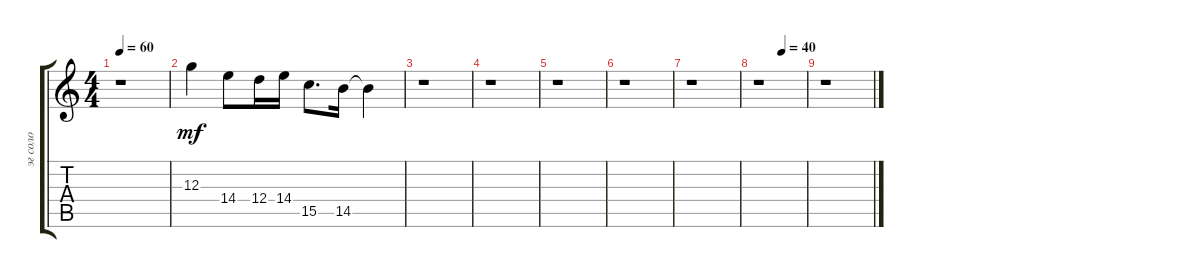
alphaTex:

\track ("эг соло" "эг соло") {instrument distortionguitar}
\staff {score tabs}
\tuning (E4 B3 G3 D3 A2 E2) {hide}
\ts (4 4)
\tempo 60
\clef g2
\ks c
r.1{dy f} |
12.3.4{dy mf} 14.4.8 12.4.16 14.4.16 15.5.8{d} 14.5.16 14.5{t}.4 |
r.1 |
r.1 |
r.1 |
r.1 |
r.1 |
\tempo (40 0.5)
r.1 |
r.1
